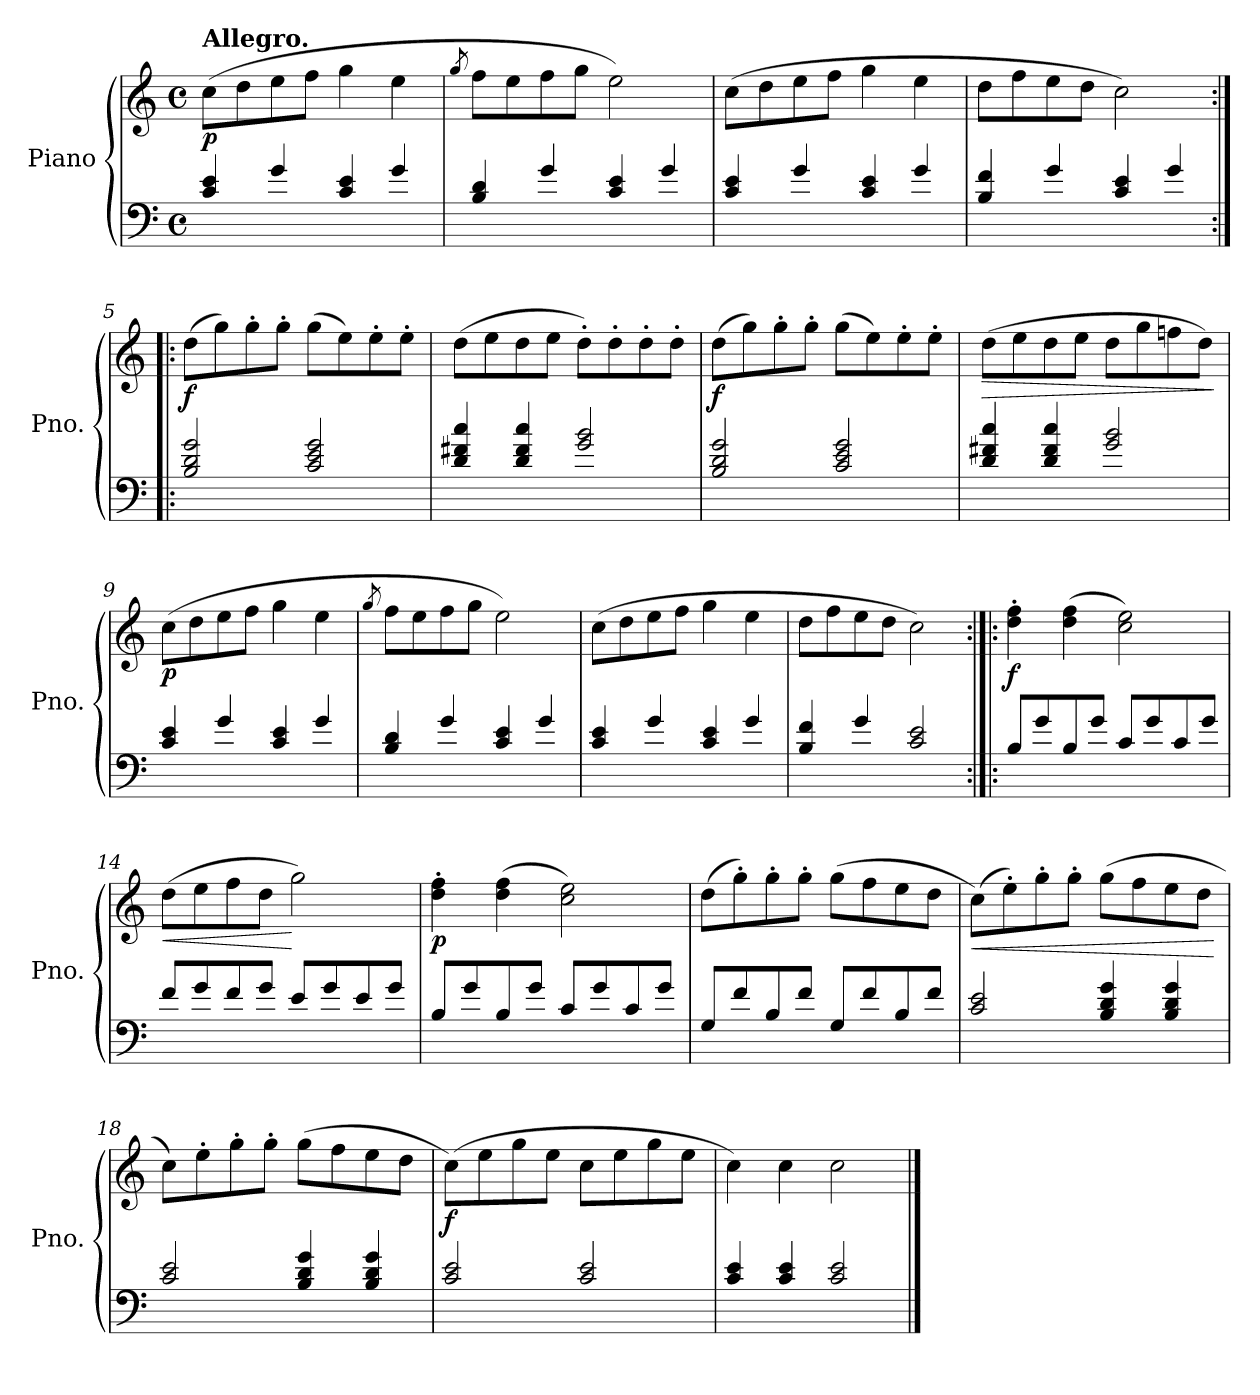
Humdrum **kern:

**kern	**kern	**dynam
*part1	*part1	*part1
*staff2	*staff1	*staff1/2
*I"Piano	*	*
*I'Pno.	*	*
*clefF4	*clefG2	*
*k[]	*k[]	*
*M4/4	*M4/4	*
*met(c)	*met(c)	*
=1	=1	=1
!	!LO:TX:a:B:t=Allegro.	!
!	!	!LO:DY:b
4c/ 4e/	(8cc\L	p
.	8dd\	.
4g/	8ee\	.
.	8ff\J	.
4c/ 4e/	4gg\	.
4g/	4ee\	.
=2	=2	=2
.	8qgg/	.
4B/ 4d/	8ff\L	.
.	8ee\	.
4g/	8ff\	.
.	8gg\J	.
4c/ 4e/	2ee\)	.
4g/	.	.
=3	=3	=3
4c/ 4e/	(8cc\L	.
.	8dd\	.
4g/	8ee\	.
.	8ff\J	.
4c/ 4e/	4gg\	.
4g/	4ee\	.
=4	=4	=4
4B/ 4f/	8dd\L	.
.	8ff\	.
4g/	8ee\	.
.	8dd\J	.
4c/ 4e/	2cc\)	.
4g/	.	.
=5:|!|:	=5:|!|:	=5:|!|:
!	!	!LO:DY:b
2B/ 2d/ 2g/	(8dd\L	f
.	8gg\)	.
.	8gg'\	.
.	8gg'\J	.
2c/ 2e/ 2g/	(8gg\L	.
.	8ee\)	.
.	8ee'\	.
.	8ee'\J	.
!!LO:LB:g=z
=6	=6	=6
4d/ 4f#X/ 4cc/	(8dd\L	.
.	8ee\	.
4d/ 4f#/ 4cc/	8dd\	.
.	8ee\J	.
2g/ 2b/	8dd'\L)	.
.	8dd'\	.
.	8dd'\	.
.	8dd'\J	.
=7	=7	=7
!	!	!LO:DY:b
2B/ 2d/ 2g/	(8dd\L	f
.	8gg\)	.
.	8gg'\	.
.	8gg'\J	.
2c/ 2e/ 2g/	(8gg\L	.
.	8ee\)	.
.	8ee'\	.
.	8ee'\J	.
=8	=8	=8
!	!	!LO:HP:b
4d/ 4f#X/ 4cc/	(8dd\L	>
.	8ee\	.
4d/ 4f#/ 4cc/	8dd\	.
.	8ee\J	.
2g/ 2b/	8dd\L	.
.	8gg\	.
.	8ffn\	.
.	8dd\J)	.
.	.	]
=9	=9	=9
!	!	!LO:DY:b
4c/ 4e/	(8cc\L	p
.	8dd\	.
4g/	8ee\	.
.	8ff\J	.
4c/ 4e/	4gg\	.
4g/	4ee\	.
=10	=10	=10
.	8qgg/	.
4B/ 4d/	8ff\L	.
.	8ee\	.
4g/	8ff\	.
.	8gg\J	.
4c/ 4e/	2ee\)	.
4g/	.	.
!!LO:LB:g=z
=11	=11	=11
4c/ 4e/	(8cc\L	.
.	8dd\	.
4g/	8ee\	.
.	8ff\J	.
4c/ 4e/	4gg\	.
4g/	4ee\	.
=12	=12	=12
4B/ 4f/	8dd\L	.
.	8ff\	.
4g/	8ee\	.
.	8dd\J	.
2c/ 2e/	2cc\)	.
=13:|!|:	=13:|!|:	=13:|!|:
!	!	!LO:DY:b
8B/L	4dd\' 4ff\'	f
8g/	.	.
8B/	(4dd\ 4ff\	.
8g/J	.	.
8c/L	2cc\ 2ee\)	.
8g/	.	.
8c/	.	.
8g/J	.	.
=14	=14	=14
!	!	!LO:HP:b
8f/L	(8dd\L	<
8g/	8ee\	.
8f/	8ff\	.
8g/J	8dd\J	.
8e/L	2gg\)	[
8g/	.	.
8e/	.	.
8g/J	.	.
=15	=15	=15
!	!	!LO:DY:b
8B/L	4dd\' 4ff\'	p
8g/	.	.
8B/	(4dd\ 4ff\	.
8g/J	.	.
8c/L	2cc\ 2ee\)	.
8g/	.	.
8c/	.	.
8g/J	.	.
!!LO:LB:g=z
=16	=16	=16
8G/L	(8dd\L	.
8f/	8gg'\)	.
8B/	8gg'\	.
8f/J	8gg'\J	.
8G/L	(8gg\L	.
8f/	8ff\	.
8B/	8ee\	.
8f/J	8dd\J	.
=17	=17	=17
!	!	!LO:HP:b
2c/ 2e/	(8cc\L)	<
.	8ee'\)	.
.	8gg'\	.
.	8gg'\J	.
4B/ 4d/ 4g/	(8gg\L	.
.	8ff\	.
4B/ 4d/ 4g/	8ee\	.
.	8dd\J	.
.	.	[
=18	=18	=18
2c/ 2e/	8cc\L)	.
.	8ee'\	.
.	8gg'\	.
.	8gg'\J	.
4B/ 4d/ 4g/	(8gg\L	.
.	8ff\	.
4B/ 4d/ 4g/	8ee\	.
.	8dd\J	.
=19	=19	=19
!	!	!LO:DY:b
2c/ 2e/	(8cc\L)	f
.	8ee\	.
.	8gg\	.
.	8ee\J	.
2c/ 2e/	8cc\L	.
.	8ee\	.
.	8gg\	.
.	8ee\J	.
=20	=20	=20
4c/ 4e/	4cc\)	.
4c/ 4e/	4cc\	.
2c/ 2e/	2cc\	.
==	==	==
*-	*-	*-
